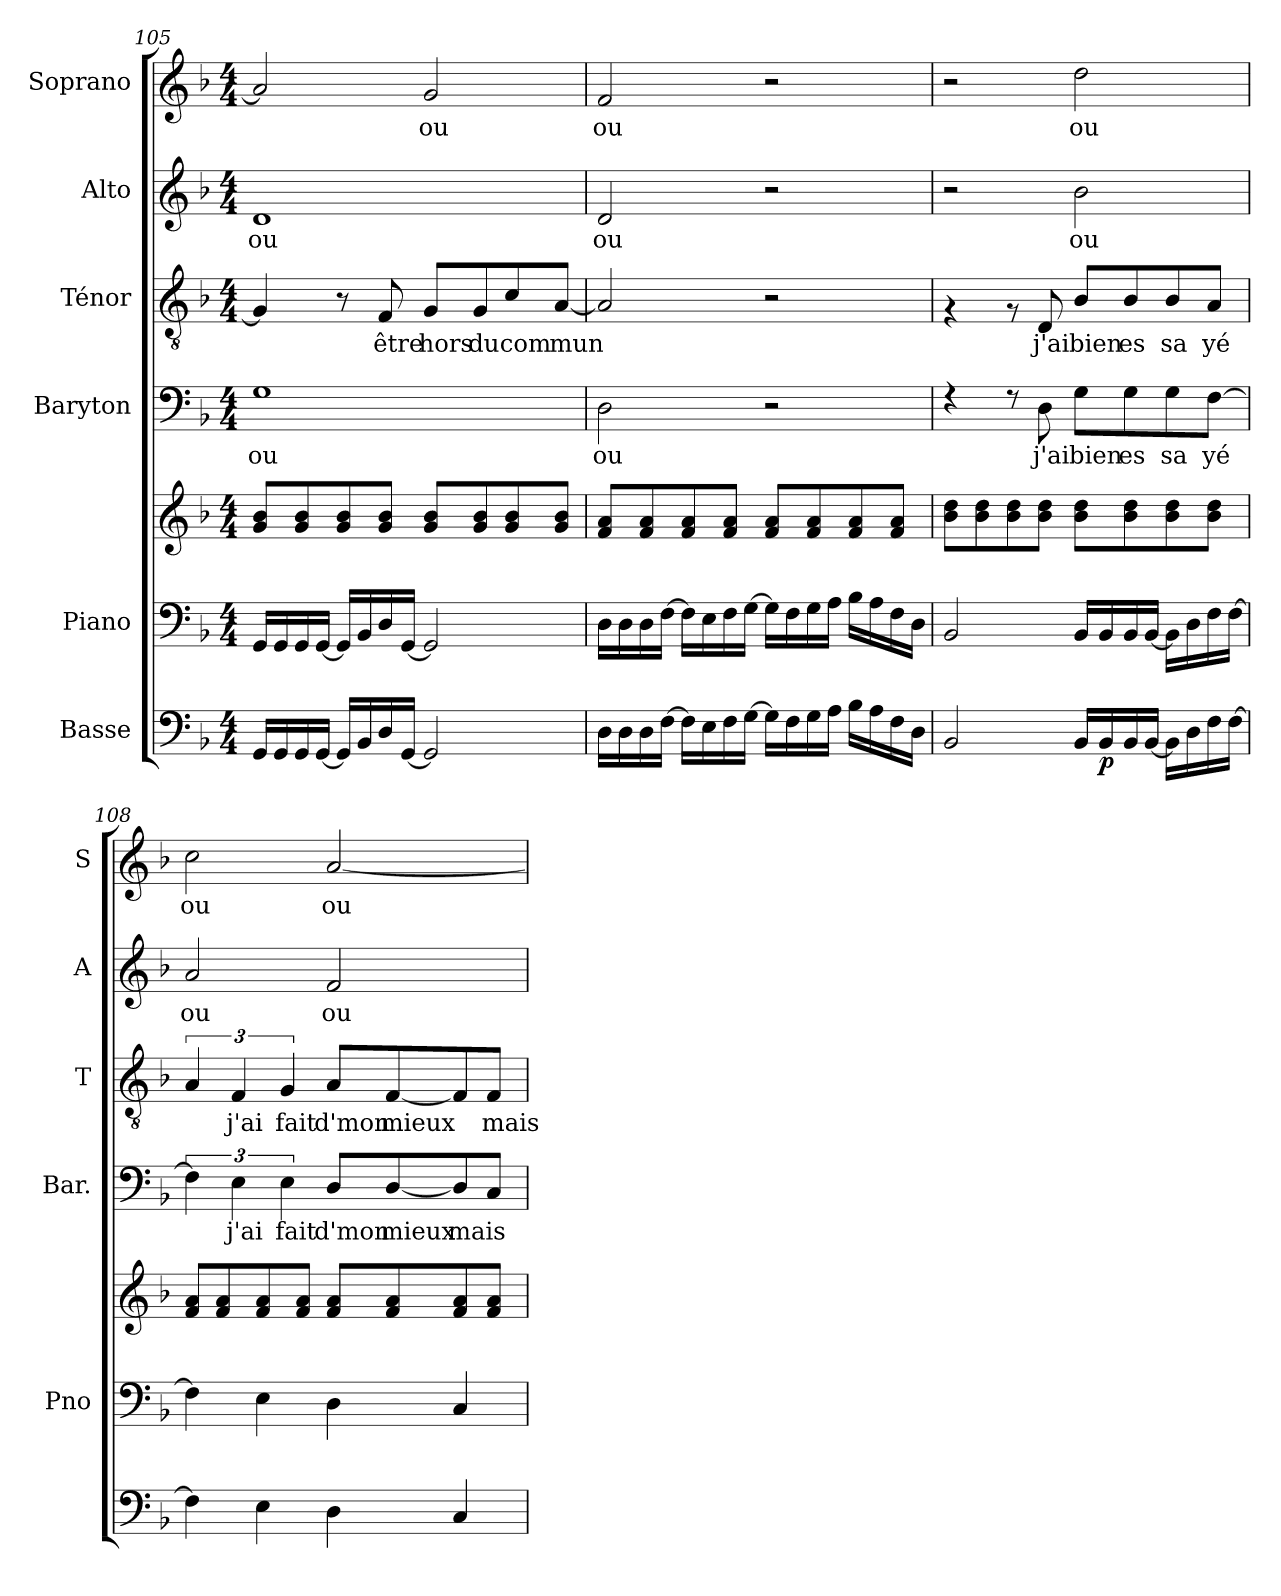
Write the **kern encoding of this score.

**kern	**dynam	**kern	**kern	**kern	**text	**kern	**text	**kern	**text	**kern	**text
*part6	*part6	*part5	*part5	*part4	*part4	*part3	*part3	*part2	*part2	*part1	*part1
*staff7	*staff7	*staff6	*staff5	*staff4	*staff4	*staff3	*staff3	*staff2	*staff2	*staff1	*staff1
*I"Basse	*	*I"Piano	*	*I"Baryton	*	*I"Ténor	*	*I"Alto	*	*I"Soprano	*
*	*	*I'Pno	*	*I'Bar.	*	*I'T	*	*I'A	*	*I'S	*
!!LO:PB:g=z
*clefF4	*	*clefF4	*clefG2	*clefF4	*	*clefGv2	*	*clefG2	*	*clefG2	*
*ITrd7c12	*	*	*	*	*	*	*	*	*	*	*
*k[b-]	*	*k[b-]	*k[b-]	*k[b-]	*	*k[b-]	*	*k[b-]	*	*k[b-]	*
*F:	*	*F:	*F:	*F:	*	*F:	*	*F:	*	*F:	*
*M4/4	*	*M4/4	*M4/4	*M4/4	*	*M4/4	*	*M4/4	*	*M4/4	*
=105	=105	=105	=105	=105	=105	=105	=105	=105	=105	=105	=105
!	!	!	!	!	!LO:LY:b	!	!	!	!	!	!
!	!	!	!	!	!	!	!	!	!LO:LY:b	!	!
16GGG/LL	.	16GG/LL	8g/ 8b-/L	1G	ou	4G/]	.	1d	ou	2a/]	.
16GGG/	.	16GG/	.	.	.	.	.	.	.	.	.
16GGG/	.	16GG/	8g/ 8b-/	.	.	.	.	.	.	.	.
[16GGG/JJ	.	[16GG/JJ	.	.	.	.	.	.	.	.	.
16GGG/LL]	.	16GG/LL]	8g/ 8b-/	.	.	8r	.	.	.	.	.
16BBB-/	.	16BB-/	.	.	.	.	.	.	.	.	.
!	!	!	!	!	!	!	!LO:LY:b	!	!	!	!
16DD/	.	16D/	8g/ 8b-/J	.	.	8F/	être	.	.	.	.
[16GGG/JJ	.	[16GG/JJ	.	.	.	.	.	.	.	.	.
!	!	!	!	!	!	!	!LO:LY:b	!	!	!	!
!	!	!	!	!	!	!	!	!	!	!	!LO:LY:b
2GGG/]	.	2GG/]	8g/ 8b-/L	.	.	8G/L	hors	.	.	2g/	ou
!	!	!	!	!	!	!	!LO:LY:b	!	!	!	!
.	.	.	8g/ 8b-/	.	.	8G/	du	.	.	.	.
!	!	!	!	!	!	!	!LO:LY:b	!	!	!	!
.	.	.	8g/ 8b-/	.	.	8c/	com	.	.	.	.
!	!	!	!	!	!	!	!LO:LY:b	!	!	!	!
.	.	.	8g/ 8b-/J	.	.	[8A/J	mun	.	.	.	.
=106	=106	=106	=106	=106	=106	=106	=106	=106	=106	=106	=106
!	!	!	!	!	!LO:LY:b	!	!	!	!	!	!
!	!	!	!	!	!	!	!	!	!LO:LY:b	!	!
!	!	!	!	!	!	!	!	!	!	!	!LO:LY:b
16DD\LL	.	16D\LL	8f/ 8a/L	2D\	ou	2A/]	.	2d/	ou	2f/	ou
16DD\	.	16D\	.	.	.	.	.	.	.	.	.
16DD\	.	16D\	8f/ 8a/	.	.	.	.	.	.	.	.
[16FF\JJ	.	[16F\JJ	.	.	.	.	.	.	.	.	.
16FF\LL]	.	16F\LL]	8f/ 8a/	.	.	.	.	.	.	.	.
16EE\	.	16E\	.	.	.	.	.	.	.	.	.
16FF\	.	16F\	8f/ 8a/J	.	.	.	.	.	.	.	.
[16GG\JJ	.	[16G\JJ	.	.	.	.	.	.	.	.	.
16GG\LL]	.	16G\LL]	8f/ 8a/L	2r	.	2r	.	2r	.	2r	.
16FF\	.	16F\	.	.	.	.	.	.	.	.	.
16GG\	.	16G\	8f/ 8a/	.	.	.	.	.	.	.	.
16AA\JJ	.	16A\JJ	.	.	.	.	.	.	.	.	.
16BB-\LL	.	16B-\LL	8f/ 8a/	.	.	.	.	.	.	.	.
16AA\	.	16A\	.	.	.	.	.	.	.	.	.
16FF\	.	16F\	8f/ 8a/J	.	.	.	.	.	.	.	.
16DD\JJ	.	16D\JJ	.	.	.	.	.	.	.	.	.
=107	=107	=107	=107	=107	=107	=107	=107	=107	=107	=107	=107
2BBB-/	.	2BB-/	8b-\ 8dd\L	4rF	.	4rF	.	2r	.	2r	.
.	.	.	8b-\ 8dd\	.	.	.	.	.	.	.	.
.	.	.	8b-\ 8dd\	8rF	.	8rF	.	.	.	.	.
!	!	!	!	!	!LO:LY:b:rj	!	!	!	!	!	!
!	!	!	!	!	!	!	!LO:LY:b	!	!	!	!
.	.	.	8b-\ 8dd\J	8D\	j'ai	8D/	j'ai	.	.	.	.
!	!	!	!	!	!LO:LY:b:rj	!	!	!	!	!	!
!	!	!	!	!	!	!	!LO:LY:b	!	!	!	!
!	!	!	!	!	!	!	!	!	!LO:LY:b	!	!
!	!	!	!	!	!	!	!	!	!	!	!LO:LY:b
16BBB-/LL	.	16BB-/LL	8b-\ 8dd\L	8G\L	bien	8B-/L	bien	2b-\	ou	2dd\	ou
!	!LO:DY:b	!	!	!	!	!	!	!	!	!	!
16BBB-/	p	16BB-/	.	.	.	.	.	.	.	.	.
!	!	!	!	!	!LO:LY:b:rj	!	!	!	!	!	!
!	!	!	!	!	!	!	!LO:LY:b	!	!	!	!
16BBB-/	.	16BB-/	8b-\ 8dd\	8G\	es	8B-/	es	.	.	.	.
[16BBB-/JJ	.	[16BB-/JJ	.	.	.	.	.	.	.	.	.
!	!	!	!	!	!LO:LY:b:rj	!	!	!	!	!	!
!	!	!	!	!	!	!	!LO:LY:b	!	!	!	!
16BBB-\LL]	.	16BB-\LL]	8b-\ 8dd\	8G\	sa	8B-/	sa	.	.	.	.
16DD\	.	16D\	.	.	.	.	.	.	.	.	.
!	!	!	!	!	!LO:LY:b:rj	!	!	!	!	!	!
!	!	!	!	!	!	!	!LO:LY:b	!	!	!	!
16FF\	.	16F\	8b-\ 8dd\J	[8F\J	yé	8A/J	yé	.	.	.	.
[16FF\JJ	.	[16F\JJ	.	.	.	.	.	.	.	.	.
=108	=108	=108	=108	=108	=108	=108	=108	=108	=108	=108	=108
!	!	!	!	!	!	!	!	!	!LO:LY:b	!	!
!	!	!	!	!	!	!	!	!	!	!	!LO:LY:b
4FF\]	.	4F\]	8f/ 8a/L	6F\]	.	6A/	.	2a/	ou	2cc\	ou
.	.	.	8f/ 8a/	.	.	.	.	.	.	.	.
!	!	!	!	!	!LO:LY:b:rj	!	!	!	!	!	!
!	!	!	!	!	!	!	!LO:LY:b	!	!	!	!
.	.	.	.	6E\	j'ai	6F/	j'ai	.	.	.	.
4EE\	.	4E\	8f/ 8a/	.	.	.	.	.	.	.	.
!	!	!	!	!	!LO:LY:b:rj	!	!	!	!	!	!
!	!	!	!	!	!	!	!LO:LY:b	!	!	!	!
.	.	.	.	6E\	fait	6G/	fait	.	.	.	.
.	.	.	8f/ 8a/J	.	.	.	.	.	.	.	.
!	!	!	!	!	!LO:LY:b:rj	!	!	!	!	!	!
!	!	!	!	!	!	!	!LO:LY:b	!	!	!	!
!	!	!	!	!	!	!	!	!	!LO:LY:b	!	!
!	!	!	!	!	!	!	!	!	!	!	!LO:LY:b
4DD\	.	4D\	8f/ 8a/L	8D/L	d'mon	8A/L	d'mon	2f/	ou	[2a/	ou
!	!	!	!	!	!LO:LY:b:rj	!	!	!	!	!	!
!	!	!	!	!	!	!	!LO:LY:b	!	!	!	!
.	.	.	8f/ 8a/	[8D/	mieux	[8F/	mieux	.	.	.	.
!	!	!	!	!	!LO:LY:b:rj	!	!	!	!	!	!
4CC/	.	4C/	8f/ 8a/	8D/]	mais	8F/]	.	.	.	.	.
!	!	!	!	!	!	!	!LO:LY:b	!	!	!	!
.	.	.	8f/ 8a/J	8C/J	.	8F/J	mais	.	.	.	.
=	=	=	=	=	=	=	=	=	=	=	=
*-	*-	*-	*-	*-	*-	*-	*-	*-	*-	*-	*-
